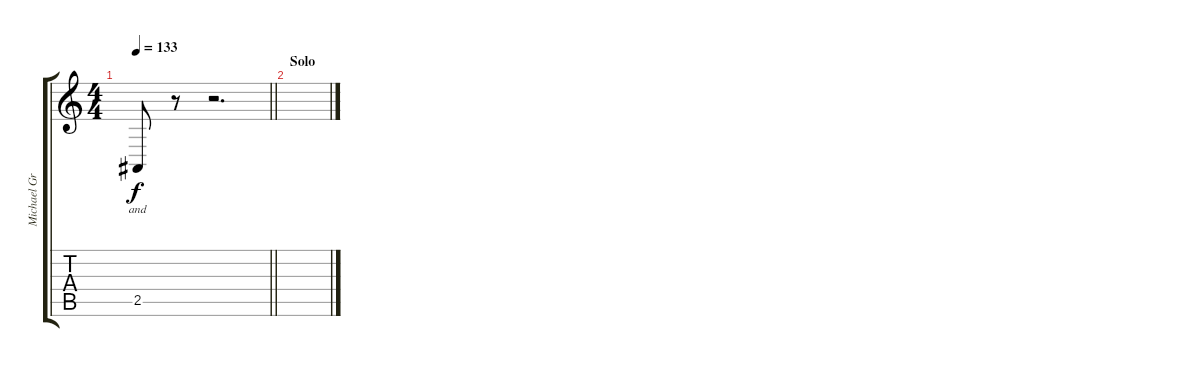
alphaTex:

\track ("Michael Grant (Lead Vocal)" "Michael Gr") {instrument tenorsax}
\staff {score tabs}
\tuning (Eb4 Bb3 Gb3 Db3 Ab2 Eb2) {hide}
\ts (4 4)
\tempo 133
\clef g2
\barLineRight lightlight
\ks c
2.5.8{lyrics (0 "and") lyrics (1 "") lyrics (2 "") lyrics (3 "") lyrics (4 "") dy f} r.8 r.2{d} |
\section ("" "Solo")
